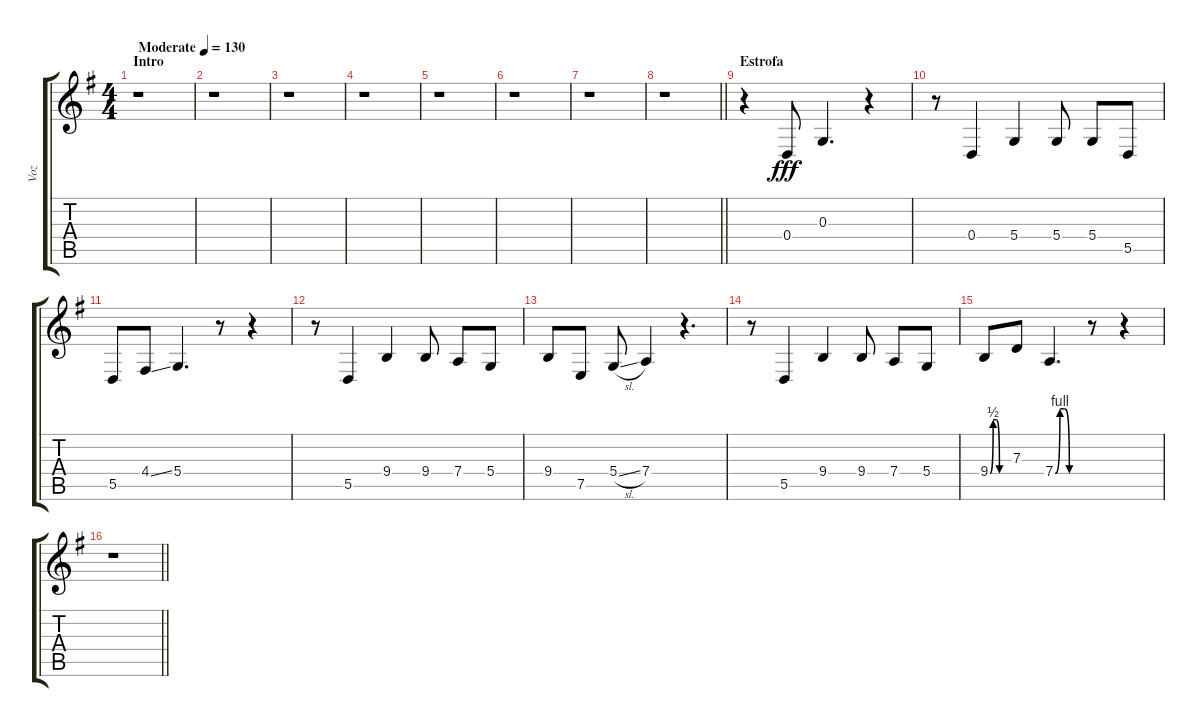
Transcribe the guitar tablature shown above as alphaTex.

\track ("Voz" "Voz") {instrument tenorsax}
\staff {score tabs}
\tuning (E4 B3 G3 D3 A2 E2) {hide}
\ts (4 4)
\section ("" "Intro")
\tempo (130 "Moderate")
\clef g2
\ks g
r.1{dy fff instrument tenorsax} |
r.1 |
r.1 |
r.1 |
r.1 |
r.1 |
r.1 |
\barLineRight lightlight
r.1 |
\section ("" "Estrofa")
r.4 0.4.8 0.3.4{d} r.4 |
r.8 0.4.4 5.4.4 5.4.8 5.4.8 5.5.8 |
5.5.8 4.4{ss}.8 5.4.4{d} r.8 r.4 |
r.8 5.5.4 9.4.4 9.4.8 7.4.8 5.4.8 |
9.4.8 7.5.8 5.4{sl}.8 7.4.4 r.4{d} |
r.8 5.5.4 9.4.4 9.4.8 7.4.8 5.4.8 |
9.4{be (custom 0 0 10 2 20 2 30 0 60 0)}.8 7.3.8 7.4{be (custom 0 0 10 4 20 4 30 0 60 0)}.4{d} r.8 r.4 |
\barLineRight lightlight
r.1
